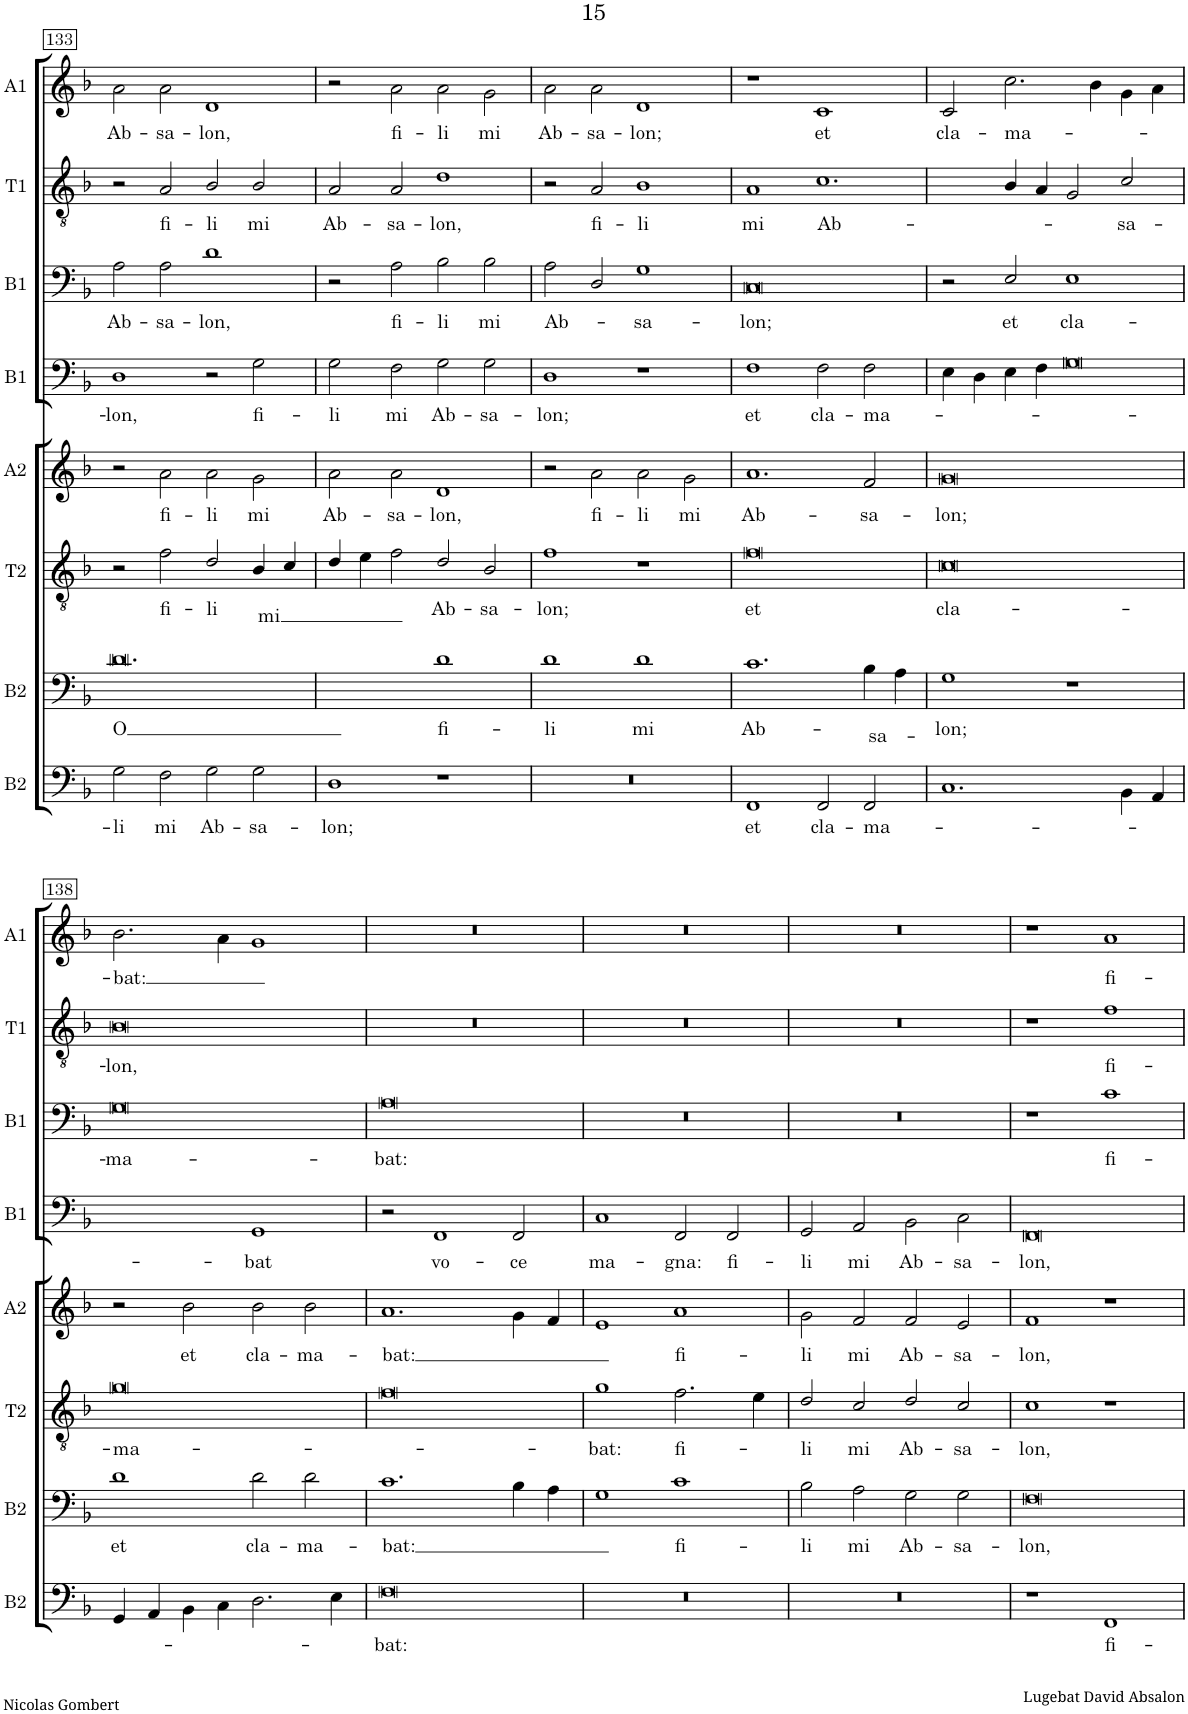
**kern	**text	**kern	**text	**kern	**text	**kern	**text	**kern	**text	**kern	**text	**kern	**text	**kern	**text
*part8	*part8	*part7	*part7	*part6	*part6	*part5	*part5	*part4	*part4	*part3	*part3	*part2	*part2	*part1	*part1
*staff8	*staff8	*staff7	*staff7	*staff6	*staff6	*staff5	*staff5	*staff4	*staff4	*staff3	*staff3	*staff2	*staff2	*staff1	*staff1
*I"Bass II	*	*I"Bar II	*	*I"Tenor II	*	*I"Alto II	*	*I"Bass I	*	*I"Bar I	*	*I"Tenor I	*	*I"Alto I	*
*I'B2	*	*I'B2	*	*I'T2	*	*I'A2	*	*I'B1	*	*I'B1	*	*I'T1	*	*I'A1	*
!!LO:PB:g=z
*clefF4	*	*clefF4	*	*clefGv2	*	*clefG2	*	*clefF4	*	*clefF4	*	*clefGv2	*	*clefG2	*
*k[b-]	*	*k[b-]	*	*k[b-]	*	*k[b-]	*	*k[b-]	*	*k[b-]	*	*k[b-]	*	*k[b-]	*
*M4/2	*	*M4/2	*	*M4/2	*	*M4/2	*	*M4/2	*	*M4/2	*	*M4/2	*	*M4/2	*
=133	=133	=133	=133	=133	=133	=133	=133	=133	=133	=133	=133	=133	=133	=133	=133
!	!LO:LY:b	!LO:N:vis=0.	!LO:LY:b	!	!	!	!	!	!LO:LY:b	!	!LO:LY:b	!	!	!	!LO:LY:b
2G\	-li	[>0d	O	2r	.	2r	.	1D	-lon,	2A\	Ab-	2r	.	2a\	Ab-
!	!LO:LY:b	!	!	!	!LO:LY:b	!	!LO:LY:b	!	!	!	!LO:LY:b	!	!LO:LY:b	!	!LO:LY:b
2F\	mi	.	.	2f\	fi-	2a\	fi-	.	.	2A\	-sa-	2A/	fi-	2a\	-sa-
!	!LO:LY:b	!	!	!	!LO:LY:b	!	!LO:LY:b	!	!	!	!LO:LY:b	!	!LO:LY:b	!	!LO:LY:b
2G\	Ab-	.	.	2d/	-li	2a\	-li	2r	.	1d	-lon,	2B-/	-li	1d	-lon,
!	!LO:LY:b	!	!	!	!LO:LY:b	!	!LO:LY:b	!	!LO:LY:b	!	!	!	!LO:LY:b	!	!
2G\	-sa-	.	.	4B-/	mi	2g\	mi	2G\	fi-	.	.	2B-/	mi	.	.
.	.	.	.	4c/	.	.	.	.	.	.	.	.	.	.	.
=134	=134	=134	=134	=134	=134	=134	=134	=134	=134	=134	=134	=134	=134	=134	=134
!	!LO:LY:b	!	!	!	!	!	!LO:LY:b	!	!LO:LY:b	!	!	!	!LO:LY:b	!	!
1D	-lon;	1d]	.	4d/	.	2a\	Ab-	2G\	-li	2r	.	2A/	Ab-	2r	.
.	.	.	.	4e\	.	.	.	.	.	.	.	.	.	.	.
!	!	!	!	!	!	!	!LO:LY:b	!	!LO:LY:b	!	!LO:LY:b	!	!LO:LY:b	!	!LO:LY:b
.	.	.	.	2f\	.	2a\	-sa-	2F\	mi	2A\	fi-	2A/	-sa-	2a\	fi-
!	!	!	!LO:LY:b	!	!LO:LY:b	!	!LO:LY:b	!	!LO:LY:b	!	!LO:LY:b	!	!LO:LY:b	!	!LO:LY:b
1r	.	1d	fi-	2d/	Ab-	1d	-lon,	2G\	Ab-	2B-\	-li	1d	-lon,	2a\	-li
!	!	!	!	!	!LO:LY:b	!	!	!	!LO:LY:b	!	!LO:LY:b	!	!	!	!LO:LY:b
.	.	.	.	2B-/	-sa-	.	.	2G\	-sa-	2B-\	mi	.	.	2g\	mi
=135	=135	=135	=135	=135	=135	=135	=135	=135	=135	=135	=135	=135	=135	=135	=135
!	!	!	!LO:LY:b	!	!LO:LY:b	!	!	!	!LO:LY:b	!	!LO:LY:b	!	!	!	!LO:LY:b
0r	.	1d	-li	1f	-lon;	2r	.	1D	-lon;	2A\	Ab-	2r	.	2a\	Ab-
!	!	!	!	!	!	!	!LO:LY:b	!	!	!	!	!	!LO:LY:b	!	!LO:LY:b
.	.	.	.	.	.	2a\	fi-	.	.	2D/	.	2A/	fi-	2a\	-sa-
!	!	!	!LO:LY:b	!	!	!	!LO:LY:b	!	!	!	!LO:LY:b	!	!LO:LY:b	!	!LO:LY:b
.	.	1d	mi	1r	.	2a\	-li	1r	.	1G	-sa-	1B-	-li	1d	-lon;
!	!	!	!	!	!	!	!LO:LY:b	!	!	!	!	!	!	!	!
.	.	.	.	.	.	2g\	mi	.	.	.	.	.	.	.	.
=136	=136	=136	=136	=136	=136	=136	=136	=136	=136	=136	=136	=136	=136	=136	=136
!	!LO:LY:b	!	!LO:LY:b	!	!LO:LY:b	!	!LO:LY:b	!	!LO:LY:b	!	!LO:LY:b	!	!LO:LY:b	!	!
1FF	et	1.c	Ab-	0f	et	1.a	Ab-	1F	et	0C	-lon;	1A	mi	1r	.
!	!LO:LY:b	!	!	!	!	!	!	!	!LO:LY:b	!	!	!LO:N:vis=1.	!LO:LY:b	!	!LO:LY:b
2FF/	cla-	.	.	.	.	.	.	2F\	cla-	.	.	[<1c	Ab-	1c	et
!	!LO:LY:b	!	!LO:LY:b	!	!	!	!LO:LY:b	!	!LO:LY:b	!	!	!	!	!	!
2FF/	-ma-	4B-\	-sa-	.	.	2f/	-sa-	2F\	-ma-	.	.	.	.	.	.
.	.	4A\	.	.	.	.	.	.	.	.	.	.	.	.	.
=137	=137	=137	=137	=137	=137	=137	=137	=137	=137	=137	=137	=137	=137	=137	=137
!	!	!	!LO:LY:b	!	!LO:LY:b	!	!LO:LY:b	!	!	!	!	!	!	!	!LO:LY:b
1.C	.	1G	-lon;	0c	cla-	0g	-lon;	4E\	.	2r	.	2c/]	.	2c/	cla-
.	.	.	.	.	.	.	.	4D\	.	.	.	.	.	.	.
!	!	!	!	!	!	!	!	!	!	!	!LO:LY:b	!	!	!	!LO:LY:b
.	.	.	.	.	.	.	.	4E\	.	2E/	et	4B-/	.	2.cc\	-ma-
.	.	.	.	.	.	.	.	4F\	.	.	.	4A/	.	.	.
!	!	!	!	!	!	!	!	!	!	!	!LO:LY:b	!	!	!	!
.	.	1r	.	.	.	.	.	[>1G	.	1E	cla-	2G/	.	.	.
.	.	.	.	.	.	.	.	.	.	.	.	.	.	4b-\	.
!	!	!	!	!	!	!	!	!	!	!	!	!	!LO:LY:b	!	!
4BB-\	.	.	.	.	.	.	.	.	.	.	.	2c/	-sa-	4g\	.
4AA/	.	.	.	.	.	.	.	.	.	.	.	.	.	4a\	.
!!LO:LB:g=z
=138	=138	=138	=138	=138	=138	=138	=138	=138	=138	=138	=138	=138	=138	=138	=138
!	!	!	!LO:LY:b	!	!LO:LY:b	!	!	!	!	!	!LO:LY:b	!	!LO:LY:b	!	!LO:LY:b
4GG/	.	1d	et	0g	-ma-	2r	.	1G]	.	0G	-ma-	0B-	-lon,	2.b-\	-bat:
4AA/	.	.	.	.	.	.	.	.	.	.	.	.	.	.	.
!	!	!	!	!	!	!	!LO:LY:b	!	!	!	!	!	!	!	!
4BB-\	.	.	.	.	.	2b-\	et	.	.	.	.	.	.	.	.
4C\	.	.	.	.	.	.	.	.	.	.	.	.	.	4a\	.
!	!	!	!LO:LY:b	!	!	!	!LO:LY:b	!	!LO:LY:b	!	!	!	!	!	!
2.D\	.	2d\	cla-	.	.	2b-\	cla-	1GG	-bat	.	.	.	.	1g	.
!	!	!	!LO:LY:b	!	!	!	!LO:LY:b	!	!	!	!	!	!	!	!
.	.	2d\	-ma-	.	.	2b-\	-ma-	.	.	.	.	.	.	.	.
4E\	.	.	.	.	.	.	.	.	.	.	.	.	.	.	.
=139	=139	=139	=139	=139	=139	=139	=139	=139	=139	=139	=139	=139	=139	=139	=139
!	!LO:LY:b	!	!LO:LY:b	!	!	!	!LO:LY:b	!	!	!	!LO:LY:b	!	!	!	!
0F	-bat:	1.c	-bat:	0f	.	1.a	-bat:	2r	.	0A	-bat:	0r	.	0r	.
!	!	!	!	!	!	!	!	!	!LO:LY:b	!	!	!	!	!	!
.	.	.	.	.	.	.	.	1FF	vo-	.	.	.	.	.	.
!	!	!	!	!	!	!	!	!	!LO:LY:b	!	!	!	!	!	!
.	.	4B-\	.	.	.	4g\	.	2FF/	-ce	.	.	.	.	.	.
.	.	4A\	.	.	.	4f/	.	.	.	.	.	.	.	.	.
=140	=140	=140	=140	=140	=140	=140	=140	=140	=140	=140	=140	=140	=140	=140	=140
!	!	!	!	!	!LO:LY:b	!	!	!	!LO:LY:b	!	!	!	!	!	!
0r	.	1G	.	1g	-bat:	1e	.	1C	ma-	0r	.	0r	.	0r	.
!	!	!	!LO:LY:b	!	!LO:LY:b	!	!LO:LY:b	!	!LO:LY:b	!	!	!	!	!	!
.	.	1c	fi-	2.f\	fi-	1a	fi-	2FF/	-gna:	.	.	.	.	.	.
!	!	!	!	!	!	!	!	!	!LO:LY:b	!	!	!	!	!	!
.	.	.	.	.	.	.	.	2FF/	fi-	.	.	.	.	.	.
.	.	.	.	4e\	.	.	.	.	.	.	.	.	.	.	.
=141	=141	=141	=141	=141	=141	=141	=141	=141	=141	=141	=141	=141	=141	=141	=141
!	!	!	!LO:LY:b	!	!LO:LY:b	!	!LO:LY:b	!	!LO:LY:b	!	!	!	!	!	!
0r	.	2B-\	-li	2d/	-li	2g\	-li	2GG/	-li	0r	.	0r	.	0r	.
!	!	!	!LO:LY:b	!	!LO:LY:b	!	!LO:LY:b	!	!LO:LY:b	!	!	!	!	!	!
.	.	2A\	mi	2c/	mi	2f/	mi	2AA/	mi	.	.	.	.	.	.
!	!	!	!LO:LY:b	!	!LO:LY:b	!	!LO:LY:b	!	!LO:LY:b	!	!	!	!	!	!
.	.	2G\	Ab-	2d/	Ab-	2f/	Ab-	2BB-\	Ab-	.	.	.	.	.	.
!	!	!	!LO:LY:b	!	!LO:LY:b	!	!LO:LY:b	!	!LO:LY:b	!	!	!	!	!	!
.	.	2G\	-sa-	2c/	-sa-	2e/	-sa-	2C\	-sa-	.	.	.	.	.	.
=142	=142	=142	=142	=142	=142	=142	=142	=142	=142	=142	=142	=142	=142	=142	=142
!	!	!	!LO:LY:b	!	!LO:LY:b	!	!LO:LY:b	!	!LO:LY:b	!	!	!	!	!	!
1r	.	0F	-lon,	1c	-lon,	1f	-lon,	0FF	-lon,	1r	.	1r	.	1r	.
!	!LO:LY:b	!	!	!	!	!	!	!	!	!	!LO:LY:b	!	!LO:LY:b	!	!LO:LY:b
1FF	fi-	.	.	1r	.	1r	.	.	.	1c	fi-	1f	fi-	1a	fi-
=	=	=	=	=	=	=	=	=	=	=	=	=	=	=	=
*-	*-	*-	*-	*-	*-	*-	*-	*-	*-	*-	*-	*-	*-	*-	*-
